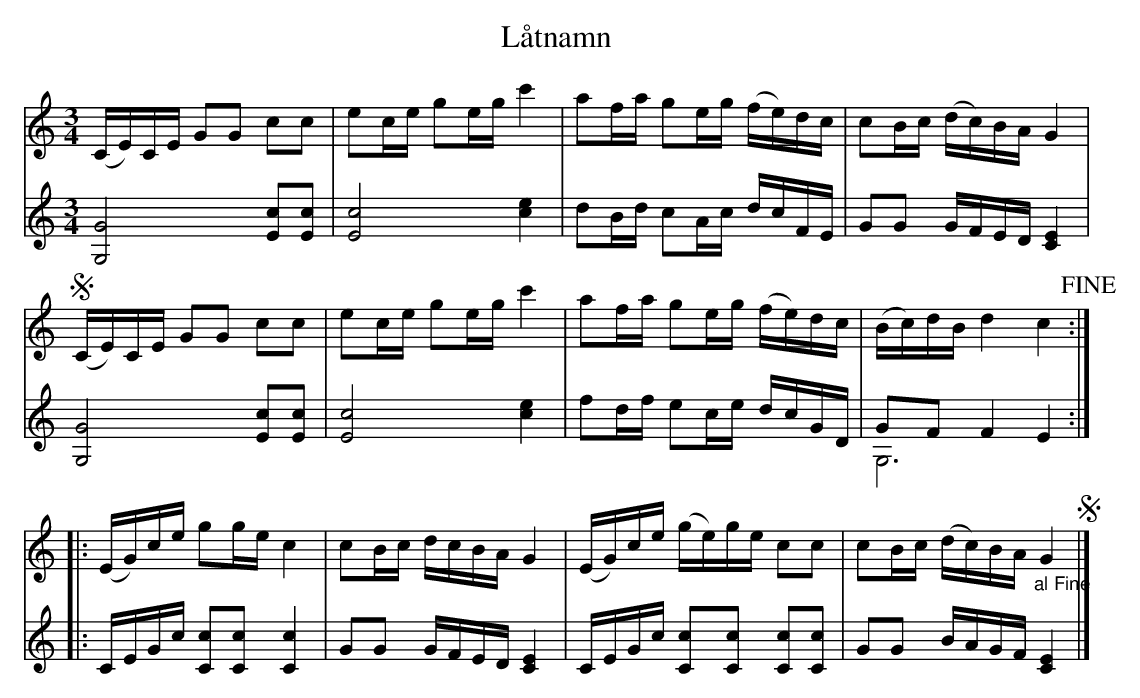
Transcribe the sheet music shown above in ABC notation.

X:1
T: Låtnamn
M: 3/4
L: 1/16
K: C
V: 1
(CE)CE G2G2 c2c2 | e2ce g2eg c'4 | a2fa g2eg (fe)dc | c2Bc (dc)BA G4 | S
(CE)CE G2G2 c2c2 | e2ce g2eg c'4 | a2fa g2eg (fe)dc | (Bc)dB d4 c4 !fine! ::
(EG)ce g2ge c4 | c2Bc dcBA G4 | (EG)ce (ge)ge c2c2 | c2Bc (dc)BA "_al Fine"G4 S |]
V: 2
[G,G]8 [E2c2][c2E2] | [cE]8  [ec]4 | d2Bd c2Ac dcFE | G2G2 GFED [C4E4] |
[G,G]8 [E2c2][c2E2] | [cE]8  [ec]4 | f2df e2ce dcGD | G2F2 F4 E4 & G,12 ::
CEGc [c2C2][C2c2] [C4c4] | G2G2 GFED [E4C4] | CEGc [c2C2][C2c2] [c2C2][c2C2] | G2G2 BAGF [EC]4 |]
